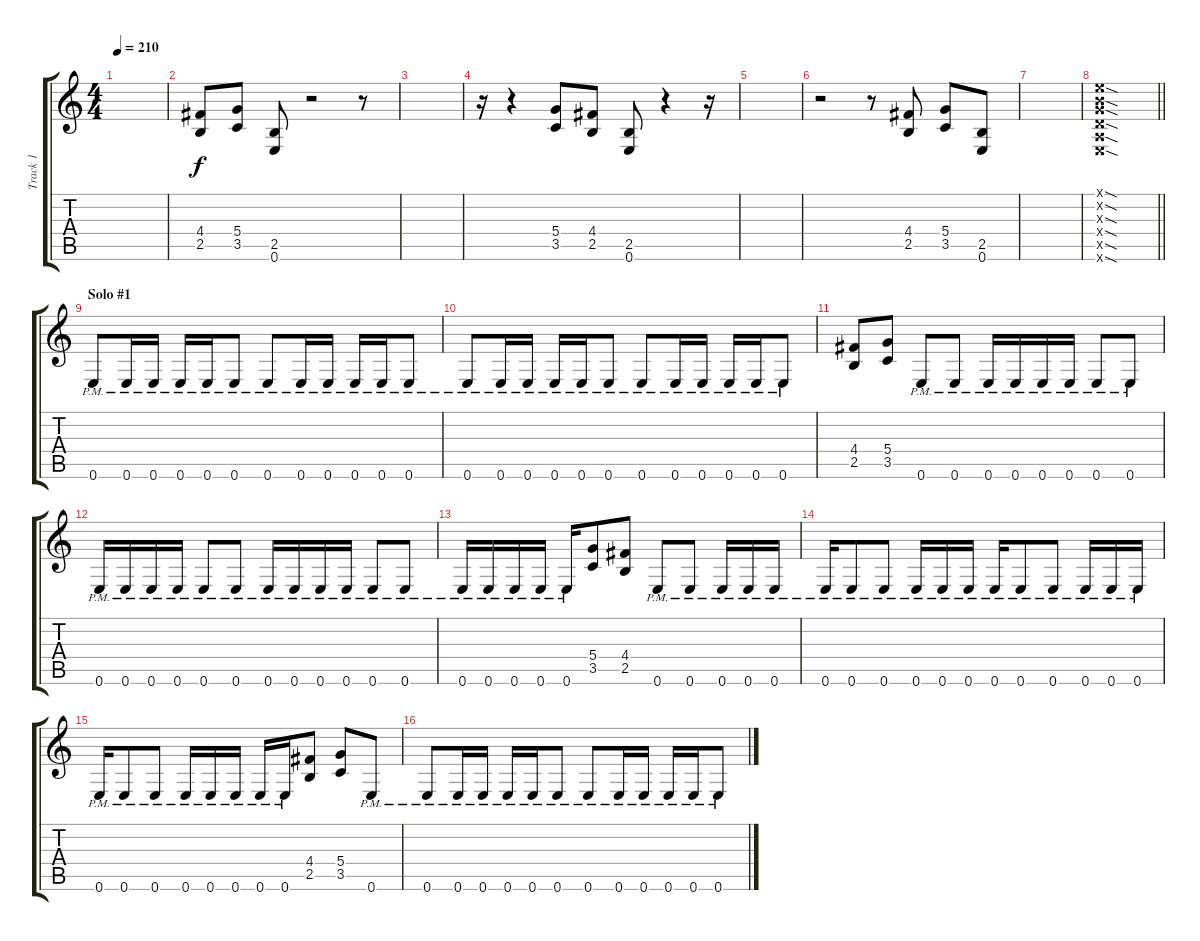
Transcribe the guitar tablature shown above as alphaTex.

\track ("Track 1" "Track 1") {instrument distortionguitar}
\staff {score tabs}
\tuning (E4 B3 G3 D3 A2 E2) {hide}
\ts (4 4)
\tempo 210
\clef g2
\ks c
|
(4.4 2.5).8 (5.4 3.5).8 (2.5 0.6).8 r.2 r.8 |
|
r.16 r.4 (5.4 3.5).8 (4.4 2.5).8 (2.5 0.6).8 r.4 r.16 |
|
r.2 r.8 (4.4 2.5).8 (5.4 3.5).8 (2.5 0.6).8 |
|
\barLineRight lightlight
(0.1{sod x} 0.2{sod x} 0.3{sod x} 0.4{sod x} 0.5{sod x} 0.6{sod x}).1 |
\section ("" "Solo #1")
0.6{pm}.8{balance 8} 0.6{pm}.16 0.6{pm}.16 0.6{pm}.16 0.6{pm}.16 0.6{pm}.8 0.6{pm}.8 0.6{pm}.16 0.6{pm}.16 0.6{pm}.16 0.6{pm}.16 0.6{pm}.8 |
0.6{pm}.8 0.6{pm}.16 0.6{pm}.16 0.6{pm}.16 0.6{pm}.16 0.6{pm}.8 0.6{pm}.8 0.6{pm}.16 0.6{pm}.16 0.6{pm}.16 0.6{pm}.16 0.6{pm}.8 |
(4.4 2.5).8 (5.4 3.5).8 0.6{pm}.8 0.6{pm}.8 0.6{pm}.16 0.6{pm}.16 0.6{pm}.16 0.6{pm}.16 0.6{pm}.8 0.6{pm}.8 |
0.6{pm}.16 0.6{pm}.16 0.6{pm}.16 0.6{pm}.16 0.6{pm}.8 0.6{pm}.8 0.6{pm}.16 0.6{pm}.16 0.6{pm}.16 0.6{pm}.16 0.6{pm}.8 0.6{pm}.8 |
0.6{pm}.16 0.6{pm}.16 0.6{pm}.16 0.6{pm}.16 0.6{pm}.16 (5.4 3.5).8 (4.4 2.5).8 0.6{pm}.8 0.6{pm}.8 0.6{pm}.16 0.6{pm}.16 0.6{pm}.16 |
0.6{pm}.16 0.6{pm}.8 0.6{pm}.8 0.6{pm}.16 0.6{pm}.16 0.6{pm}.16 0.6{pm}.16 0.6{pm}.8 0.6{pm}.8 0.6{pm}.16 0.6{pm}.16 0.6{pm}.16 |
0.6{pm}.16 0.6{pm}.8 0.6{pm}.8 0.6{pm}.16 0.6{pm}.16 0.6{pm}.16 0.6{pm}.16 0.6{pm}.16 (4.4 2.5).8 (5.4 3.5).8 0.6{pm}.8 |
0.6{pm}.8 0.6{pm}.16 0.6{pm}.16 0.6{pm}.16 0.6{pm}.16 0.6{pm}.8 0.6{pm}.8 0.6{pm}.16 0.6{pm}.16 0.6{pm}.16 0.6{pm}.16 0.6{pm}.8
